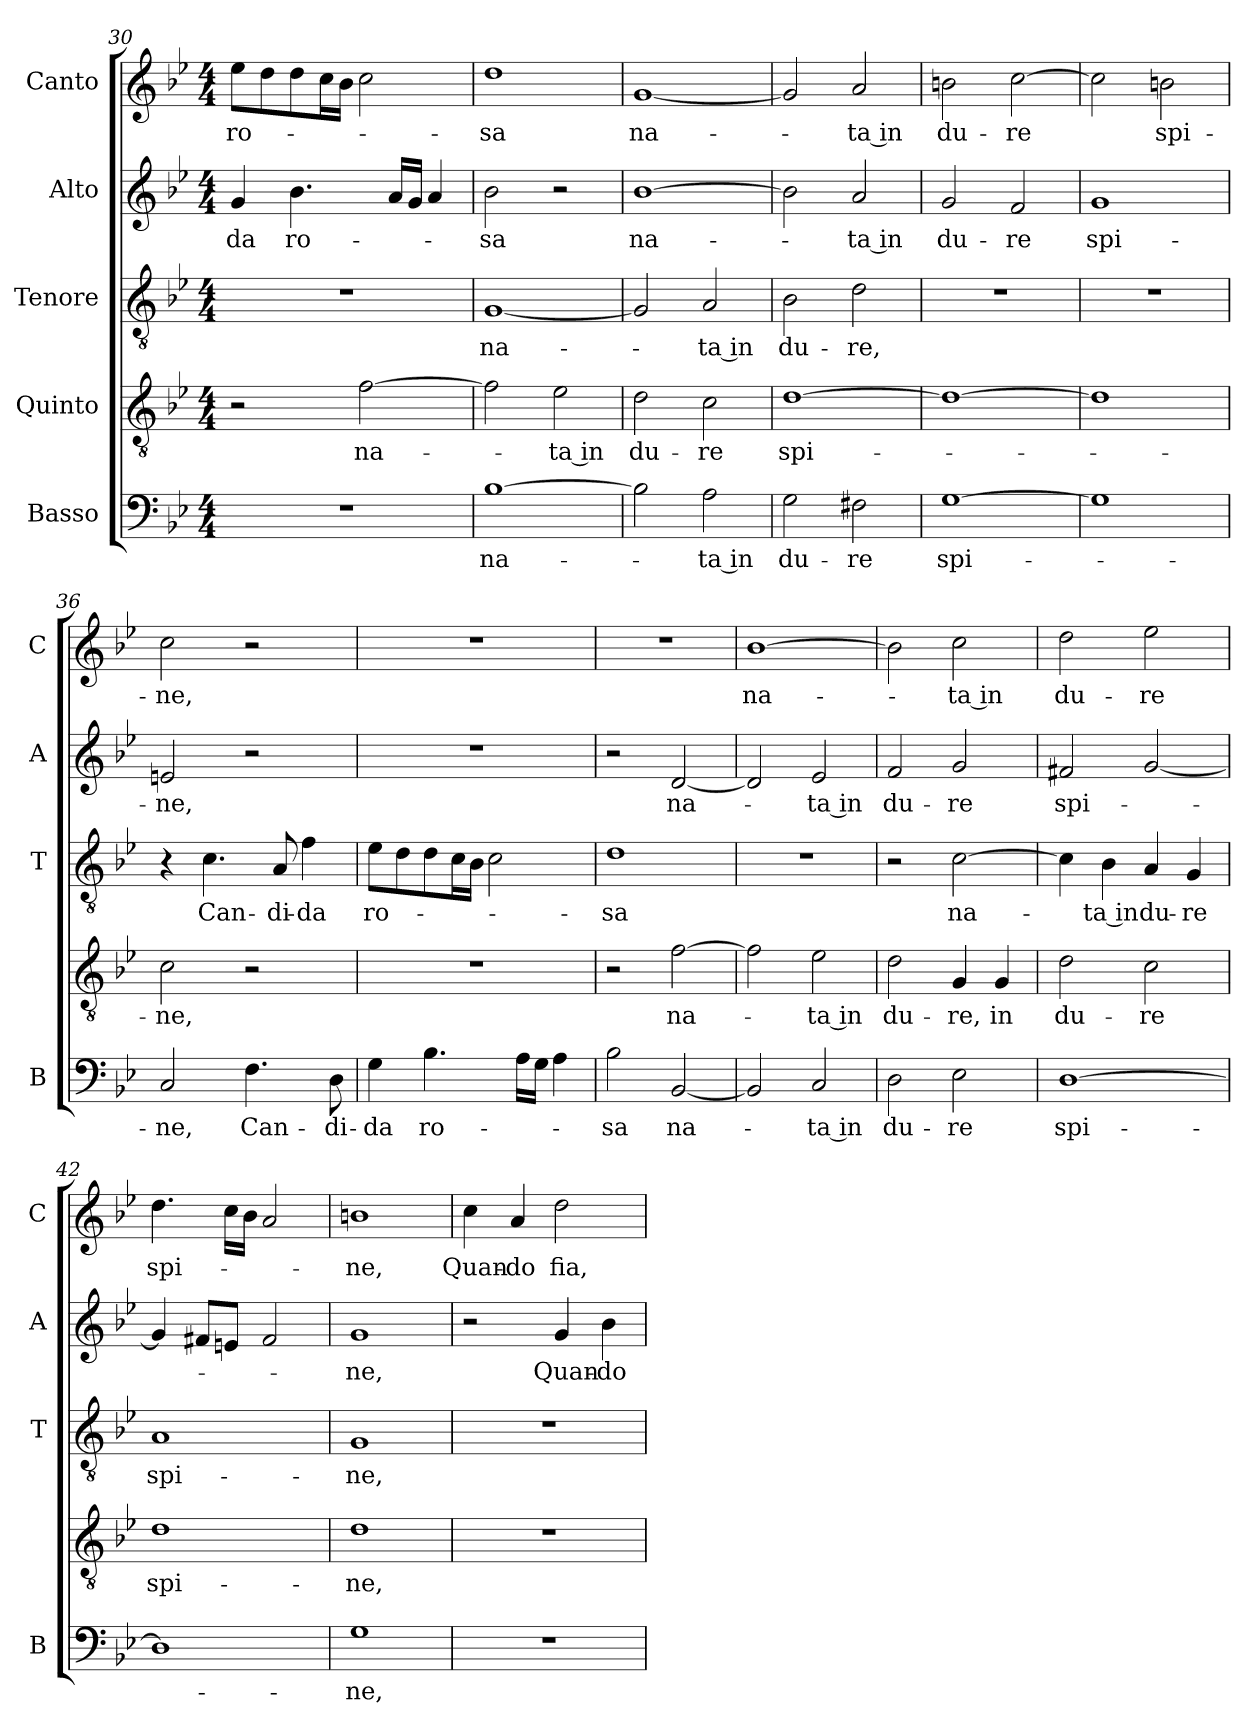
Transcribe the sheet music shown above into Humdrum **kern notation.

**kern	**text	**kern	**text	**kern	**text	**kern	**text	**kern	**text
*part5	*part5	*part4	*part4	*part3	*part3	*part2	*part2	*part1	*part1
*staff5	*staff5	*staff4	*staff4	*staff3	*staff3	*staff2	*staff2	*staff1	*staff1
*I"Basso	*	*I"Quinto	*	*I"Tenore	*	*I"Alto	*	*I"Canto	*
*I'B	*	*	*	*I'T	*	*I'A	*	*I'C	*
*clefF4	*	*clefGv2	*	*clefGv2	*	*clefG2	*	*clefG2	*
*k[b-e-]	*	*k[b-e-]	*	*k[b-e-]	*	*k[b-e-]	*	*k[b-e-]	*
*B-:	*	*B-:	*	*B-:	*	*B-:	*	*B-:	*
*M4/4	*	*M4/4	*	*M4/4	*	*M4/4	*	*M4/4	*
=30	=30	=30	=30	=30	=30	=30	=30	=30	=30
!	!	!	!	!	!	!	!LO:LY:b	!	!LO:LY:b
1r	.	2r	.	1r	.	4g/	-da	8ee-\L	ro-
.	.	.	.	.	.	.	.	8dd\	.
!	!	!	!	!	!	!	!LO:LY:b	!	!
.	.	.	.	.	.	4.b-\	ro-	8dd\	.
.	.	.	.	.	.	.	.	16cc\L	.
.	.	.	.	.	.	.	.	16b-\JJ	.
!	!	!	!LO:LY:b	!	!	!	!	!	!
.	.	[2f\	na-	.	.	.	.	2cc\	.
.	.	.	.	.	.	16a/LL	.	.	.
.	.	.	.	.	.	16g/JJ	.	.	.
.	.	.	.	.	.	4a/	.	.	.
=31	=31	=31	=31	=31	=31	=31	=31	=31	=31
!	!LO:LY:b	!	!	!	!LO:LY:b	!	!LO:LY:b	!	!LO:LY:b
[1B-	na-	2f\]	.	[1G	na-	2b-\	-sa	1dd	-sa
!	!	!	!LO:LY:b	!	!	!	!	!	!
.	.	2e-\	-ta in	.	.	2r	.	.	.
=32	=32	=32	=32	=32	=32	=32	=32	=32	=32
!	!	!	!LO:LY:b	!	!	!	!LO:LY:b	!	!LO:LY:b
2B-\]	.	2d\	du-	2G/]	.	[1b-	na-	[1g	na-
!	!LO:LY:b	!	!LO:LY:b	!	!LO:LY:b	!	!	!	!
2A\	-ta in	2c\	-re	2A/	-ta in	.	.	.	.
=33	=33	=33	=33	=33	=33	=33	=33	=33	=33
!	!LO:LY:b	!	!LO:LY:b	!	!LO:LY:b	!	!	!	!
2G\	du-	[1d	spi-	2B-\	du-	2b-\]	.	2g/]	.
!	!LO:LY:b	!	!	!	!LO:LY:b	!	!LO:LY:b	!	!LO:LY:b
2F#X\	-re	.	.	2d\	-re,	2a/	-ta in	2a/	-ta in
!!LO:LB:g=z
=34	=34	=34	=34	=34	=34	=34	=34	=34	=34
!	!LO:LY:b	!	!	!	!	!	!LO:LY:b	!	!LO:LY:b
[1G	spi-	1d_	.	1r	.	2g/	du-	2bn\	du-
!	!	!	!	!	!	!	!LO:LY:b	!	!LO:LY:b
.	.	.	.	.	.	2f/	-re	[2cc\	-re
=35	=35	=35	=35	=35	=35	=35	=35	=35	=35
!	!	!	!	!	!	!	!LO:LY:b	!	!
1G]	.	1d]	.	1r	.	1g	spi-	2cc\]	.
!	!	!	!	!	!	!	!	!	!LO:LY:b
.	.	.	.	.	.	.	.	2bn\	spi-
=36	=36	=36	=36	=36	=36	=36	=36	=36	=36
!	!LO:LY:b	!	!LO:LY:b	!	!	!	!LO:LY:b	!	!LO:LY:b
2C/	-ne,	2c\	-ne,	4r	.	2en/	-ne,	2cc\	-ne,
!	!	!	!	!	!LO:LY:b	!	!	!	!
.	.	.	.	4.c\	Can-	.	.	.	.
!	!LO:LY:b	!	!	!	!	!	!	!	!
4.F\	Can-	2r	.	.	.	2r	.	2r	.
!	!	!	!	!	!LO:LY:b	!	!	!	!
.	.	.	.	8A/	-di-	.	.	.	.
!	!	!	!	!	!LO:LY:b	!	!	!	!
.	.	.	.	4f\	-da	.	.	.	.
!	!LO:LY:b	!	!	!	!	!	!	!	!
8D\	-di-	.	.	.	.	.	.	.	.
=37	=37	=37	=37	=37	=37	=37	=37	=37	=37
!	!LO:LY:b	!	!	!	!LO:LY:b	!	!	!	!
4G\	-da	1r	.	8e-\L	ro-	1r	.	1r	.
.	.	.	.	8d\	.	.	.	.	.
!	!LO:LY:b	!	!	!	!	!	!	!	!
4.B-\	ro-	.	.	8d\	.	.	.	.	.
.	.	.	.	16c\L	.	.	.	.	.
.	.	.	.	16B-\JJ	.	.	.	.	.
.	.	.	.	2c\	.	.	.	.	.
16A\LL	.	.	.	.	.	.	.	.	.
16G\JJ	.	.	.	.	.	.	.	.	.
4A\	.	.	.	.	.	.	.	.	.
=38	=38	=38	=38	=38	=38	=38	=38	=38	=38
!	!LO:LY:b	!	!	!	!LO:LY:b	!	!	!	!
2B-\	-sa	2r	.	1d	-sa	2r	.	1r	.
!	!LO:LY:b	!	!LO:LY:b	!	!	!	!LO:LY:b	!	!
[2BB-/	na-	[2f\	na-	.	.	[2d/	na-	.	.
=39	=39	=39	=39	=39	=39	=39	=39	=39	=39
!	!	!	!	!	!	!	!	!	!LO:LY:b
2BB-/]	.	2f\]	.	1r	.	2d/]	.	[1b-	na-
!	!LO:LY:b	!	!LO:LY:b	!	!	!	!LO:LY:b	!	!
2C/	-ta in	2e-\	-ta in	.	.	2e-/	-ta in	.	.
=40	=40	=40	=40	=40	=40	=40	=40	=40	=40
!	!LO:LY:b	!	!LO:LY:b	!	!	!	!LO:LY:b	!	!
2D\	du-	2d\	du-	2r	.	2f/	du-	2b-\]	.
!	!LO:LY:b	!	!LO:LY:b	!	!LO:LY:b	!	!LO:LY:b	!	!LO:LY:b
2E-\	-re	4G/	-re,	[2c\	na-	2g/	-re	2cc\	-ta in
!	!	!	!LO:LY:b	!	!	!	!	!	!
.	.	4G/	in	.	.	.	.	.	.
!!LO:PB:g=z
=41	=41	=41	=41	=41	=41	=41	=41	=41	=41
!	!LO:LY:b	!	!LO:LY:b	!	!	!	!LO:LY:b	!	!LO:LY:b
[1D	spi-	2d\	du-	4c\]	.	2f#X/	spi-	2dd\	du-
!	!	!	!	!	!LO:LY:b	!	!	!	!
.	.	.	.	4B-\	-ta in	.	.	.	.
!	!	!	!LO:LY:b	!	!LO:LY:b	!	!	!	!LO:LY:b
.	.	2c\	-re	4A/	du-	[2g/	.	2ee-\	-re
!	!	!	!	!	!LO:LY:b	!	!	!	!
.	.	.	.	4G/	-re	.	.	.	.
=42	=42	=42	=42	=42	=42	=42	=42	=42	=42
!	!	!	!LO:LY:b	!	!LO:LY:b	!	!	!	!LO:LY:b
1D]	.	1d	spi-	1A	spi-	4g/]	.	4.dd\	spi-
.	.	.	.	.	.	8f#X/L	.	.	.
.	.	.	.	.	.	8en/J	.	16cc\LL	.
.	.	.	.	.	.	.	.	16b-\JJ	.
.	.	.	.	.	.	2f#/	.	2a/	.
=43	=43	=43	=43	=43	=43	=43	=43	=43	=43
!	!LO:LY:b	!	!LO:LY:b	!	!LO:LY:b	!	!LO:LY:b	!	!LO:LY:b
1G	-ne,	1d	-ne,	1G	-ne,	1g	-ne,	1bn	-ne,
=44	=44	=44	=44	=44	=44	=44	=44	=44	=44
!	!	!	!	!	!	!	!	!	!LO:LY:b
1r	.	1r	.	1r	.	2r	.	4cc\	Quan-
!	!	!	!	!	!	!	!	!	!LO:LY:b
.	.	.	.	.	.	.	.	4a/	-do
!	!	!	!	!	!	!	!LO:LY:b	!	!LO:LY:b
.	.	.	.	.	.	4g/	Quan-	2dd\	fia,
!	!	!	!	!	!	!	!LO:LY:b	!	!
.	.	.	.	.	.	4b-\	-do	.	.
=	=	=	=	=	=	=	=	=	=
*-	*-	*-	*-	*-	*-	*-	*-	*-	*-
